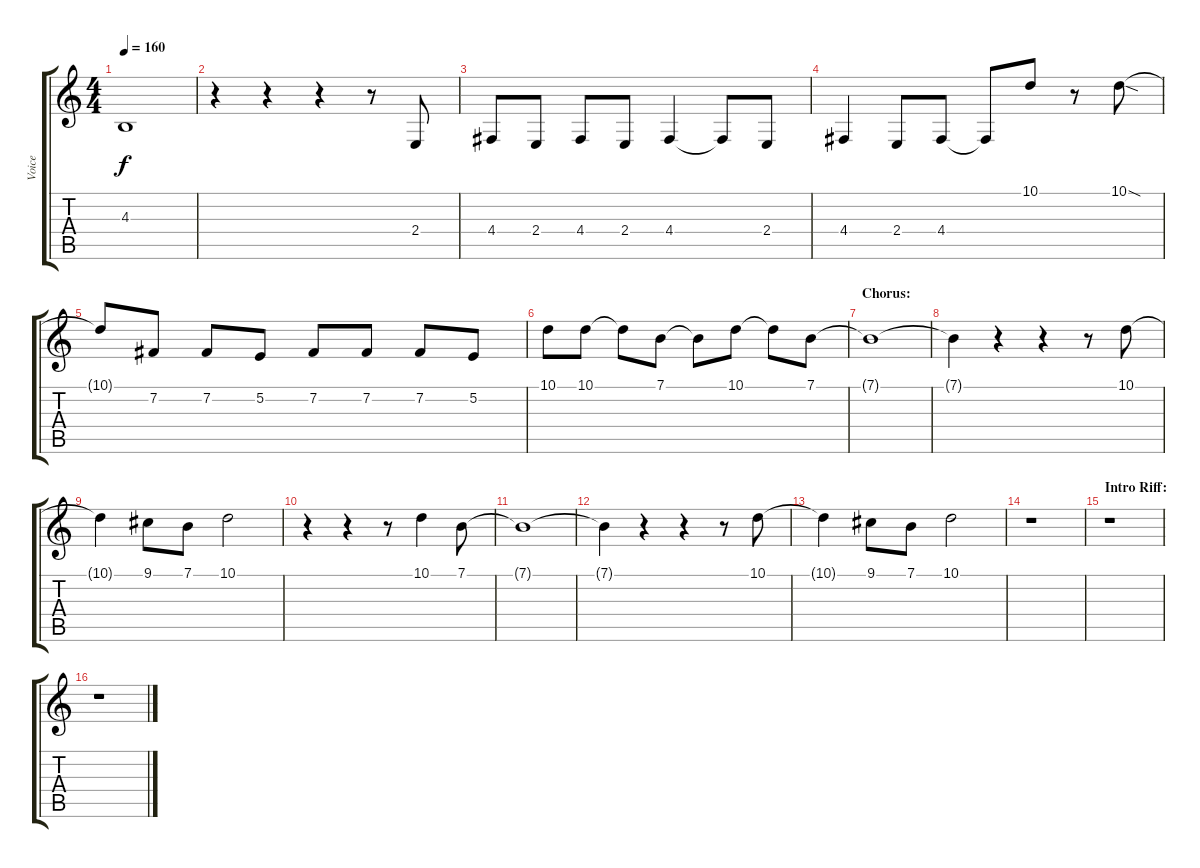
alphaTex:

\track ("Voice" "Voice") {instrument oboe}
\staff {score tabs}
\tuning (E4 B3 G3 D3 A2 E2) {hide}
\ts (4 4)
\tempo 160
\clef g2
\ks c
4.3{t}.1{dy f} |
r.4 r.4 r.4 r.8 2.4.8 |
4.4.8 2.4.8 4.4.8 2.4.8 4.4.4 4.4{t}.8 2.4.8 |
4.4.4 2.4.8 4.4.8 4.4{t}.8 10.1.8 r.8 10.1{sod}.8 |
10.1{t}.8 7.2.8 7.2.8 5.2.8 7.2.8 7.2.8 7.2.8 5.2.8 |
10.1.8 10.1.8 10.1{t}.8 7.1.8 7.1{t}.8 10.1.8 10.1{t}.8 7.1.8 |
\section ("" "Chorus:")
7.1{t}.1 |
7.1{t}.4 r.4 r.4 r.8 10.1.8 |
10.1{t}.4 9.1.8 7.1.8 10.1.2 |
r.4 r.4 r.8 10.1.4 7.1.8 |
7.1{t}.1 |
7.1{t}.4 r.4 r.4 r.8 10.1.8 |
10.1{t}.4 9.1.8 7.1.8 10.1.2 |
r.1 |
\section ("" "Intro Riff:")
r.1 |
r.1
